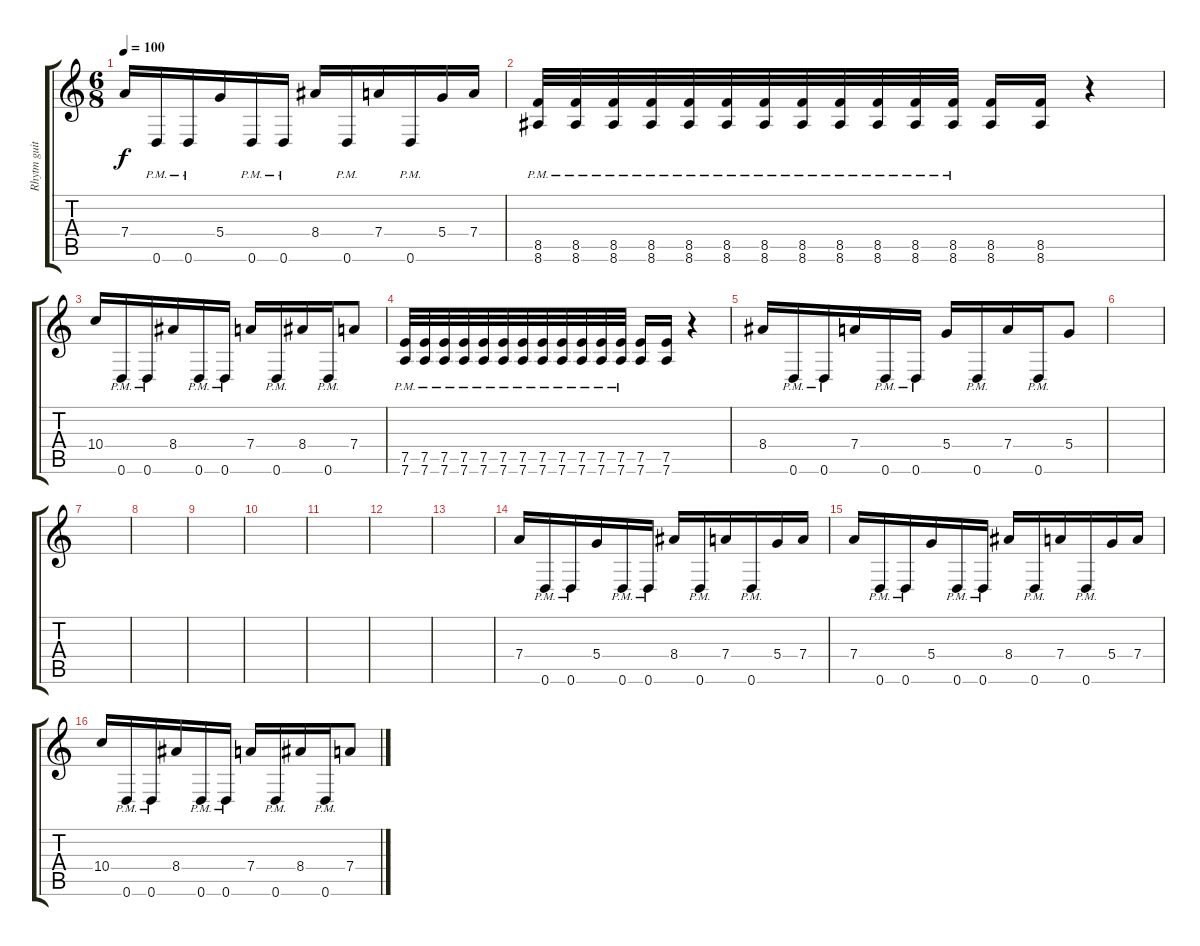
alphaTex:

\track ("Rhytm guitar" "Rhytm guit") {instrument distortionguitar}
\staff {score tabs}
\tuning (E4 B3 G3 D3 A2 D2) {hide}
\ts (6 8)
\tempo 100
\clef g2
\ks c
7.4.16{dy f} 0.6{pm}.16 0.6{pm}.16 5.4.16 0.6{pm}.16 0.6{pm}.16 8.4.16 0.6{pm}.16 7.4.16 0.6{pm}.16 5.4.16 7.4.16 |
(8.5{pm} 8.6{pm}).32 (8.5{pm} 8.6{pm}).32 (8.5{pm} 8.6{pm}).32 (8.5{pm} 8.6{pm}).32 (8.5{pm} 8.6{pm}).32 (8.5{pm} 8.6{pm}).32 (8.5{pm} 8.6{pm}).32 (8.5{pm} 8.6{pm}).32 (8.5{pm} 8.6{pm}).32 (8.5{pm} 8.6{pm}).32 (8.5{pm} 8.6{pm}).32 (8.5{pm} 8.6{pm}).32 (8.5 8.6).16 (8.5 8.6).16 r.4 |
10.4.16 0.6{pm}.16 0.6{pm}.16 8.4.16 0.6{pm}.16 0.6{pm}.16 7.4.16 0.6{pm}.16 8.4.16 0.6{pm}.16 7.4.8 |
(7.5{pm} 7.6{pm}).32 (7.5{pm} 7.6{pm}).32 (7.5{pm} 7.6{pm}).32 (7.5{pm} 7.6{pm}).32 (7.5{pm} 7.6{pm}).32 (7.5{pm} 7.6{pm}).32 (7.5{pm} 7.6{pm}).32 (7.5{pm} 7.6{pm}).32 (7.5{pm} 7.6{pm}).32 (7.5{pm} 7.6{pm}).32 (7.5{pm} 7.6{pm}).32 (7.5{pm} 7.6{pm}).32 (7.5 7.6).16 (7.5 7.6).16 r.4 |
8.4.16 0.6{pm}.16 0.6{pm}.16 7.4.16 0.6{pm}.16 0.6{pm}.16 5.4.16 0.6{pm}.16 7.4.16 0.6{pm}.16 5.4.8 |
|
|
|
|
|
|
|
|
7.4.16 0.6{pm}.16 0.6{pm}.16 5.4.16 0.6{pm}.16 0.6{pm}.16 8.4.16 0.6{pm}.16 7.4.16 0.6{pm}.16 5.4.16 7.4.16 |
7.4.16 0.6{pm}.16 0.6{pm}.16 5.4.16 0.6{pm}.16 0.6{pm}.16 8.4.16 0.6{pm}.16 7.4.16 0.6{pm}.16 5.4.16 7.4.16 |
10.4.16 0.6{pm}.16 0.6{pm}.16 8.4.16 0.6{pm}.16 0.6{pm}.16 7.4.16 0.6{pm}.16 8.4.16 0.6{pm}.16 7.4.8
